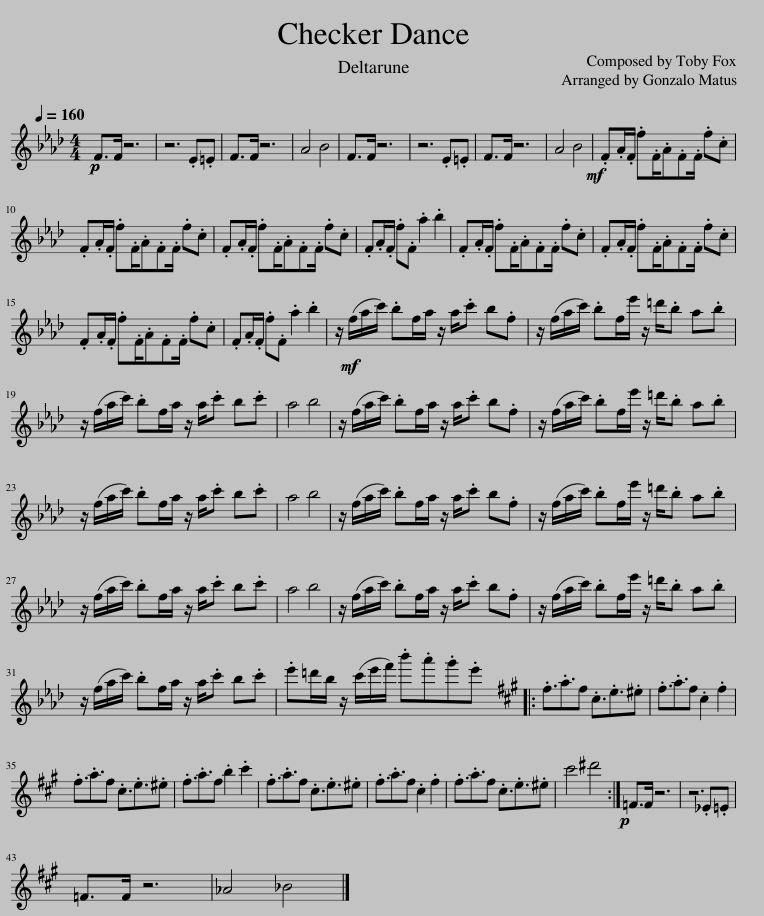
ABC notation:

X:1
L:1/8
Q:1/4=160
M:4/4
I:linebreak $
K:Ab
V:1 treble
V:1
!p! F>F z6 | z6 .E.=E | F>F z6 | A4 B4 | F>F z6 | %5
 z6 .E.=E | F>F z6 | A4 B4 |!mf! .F.A/.F/ .f.F/.A.F.F/ .f.c |$ .F.A/.F/ .f.F/.A.F.F/ .f.c | %10
 .F.A/.F/ .f.F/.A.F.F/ .f.c | .F.A/.F/ .f.F .a2 .b2 | .F.A/.F/ .f.F/.A.F.F/ .f.c | .F.A/.F/ .f.F/.A.F.F/ .f.c |$ .F.A/.F/ .f.F/.A.F.F/ .f.c | %15
 .F.A/.F/ .f.F .a2 .b2 | z/!mf! (f/a/c'/) .bf/a/ z/ a/.c' b.f | z/ (f/a/c'/) .bf/e'/ z/ =d'/.b a.b |$ z/ (f/a/c'/) .bf/a/ z/ a/.c' b.c' | a4 b4 | %20
 z/ (f/a/c'/) .bf/a/ z/ a/.c' b.f | z/ (f/a/c'/) .bf/e'/ z/ =d'/.b a.b |$ z/ (f/a/c'/) .bf/a/ z/ a/.c' b.c' | a4 b4 | z/ (f/a/c'/) .bf/a/ z/ a/.c' b.f | %25
 z/ (f/a/c'/) .bf/e'/ z/ =d'/.b a.b |$ z/ (f/a/c'/) .bf/a/ z/ a/.c' b.c' | a4 b4 | z/ (f/a/c'/) .bf/a/ z/ a/.c' b.f | z/ (f/a/c'/) .bf/e'/ z/ =d'/.b a.b |$ %30
 z/ (f/a/c'/) .bf/a/ z/ a/.c' b.c' | .e'=d'/b/ z/ (c'/e'/f'/) .b'.a'.g'.e' |:[K:A] .f3/2.a3/2f .c3/2.e3/2.^e | .f3/2.a3/2f .c2 .f2 |$ .f3/2.a3/2f .c3/2.e3/2.^e | %35
 .f3/2.a3/2f .b2 .c'2 | .f3/2.a3/2f .c3/2.e3/2.^e | .f3/2.a3/2f .c2 .f2 | .f3/2.a3/2f .c3/2.e3/2.^e | c'4 ^d'4 :| %40
!p! =F>F z6 | z6 ._E.=E |$ =F>F z6 | _A4 _B4 |] %44
